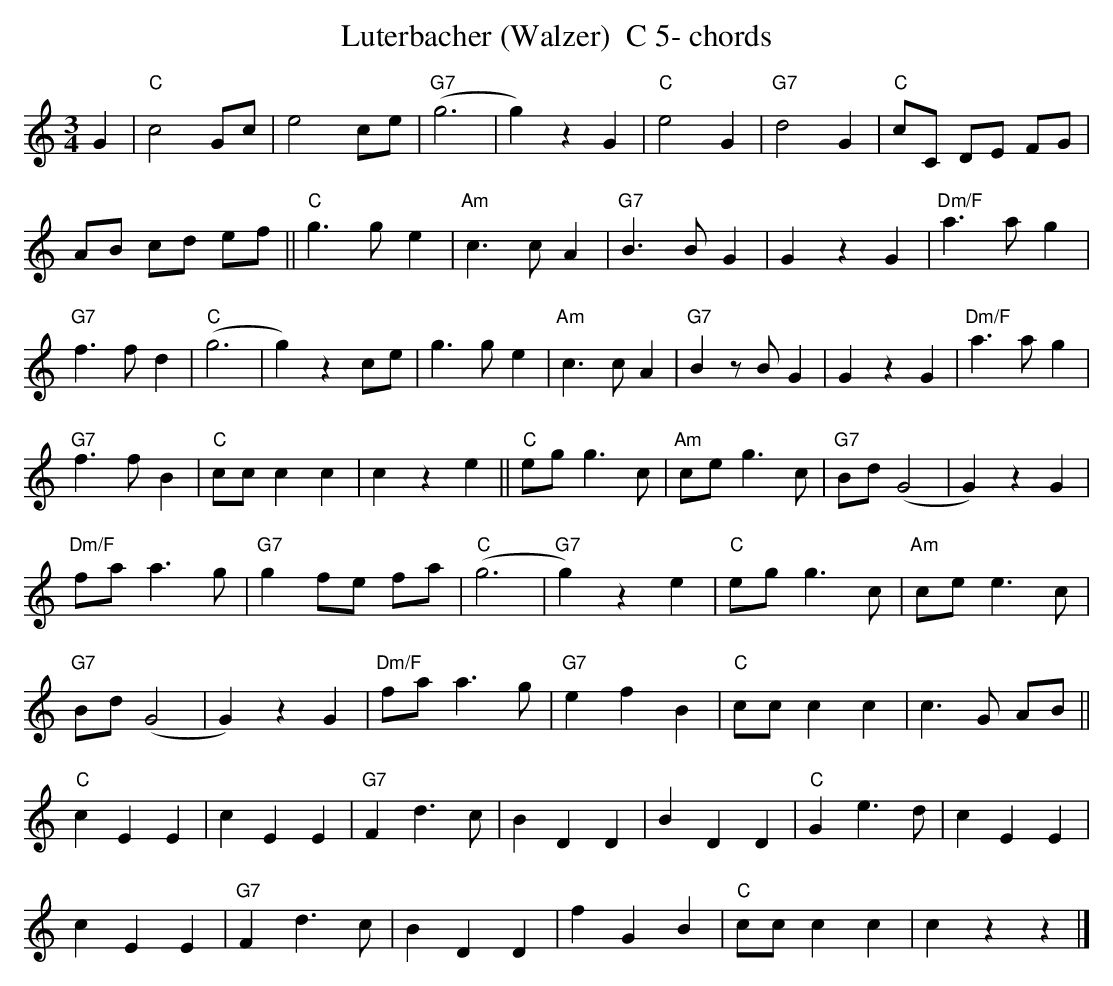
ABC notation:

X:1
T:Luterbacher (Walzer)  C 5- chords
M:3/4
L:1/4
K:Cmaj%%MIDI gchordon
G | "C"c2G/2c/2 | e2c/2e/2 | "G7"(g3 | g)zG | "C"e2G | "G7"d2G | "C"c/2C/2 D/2E/2 F/2G/2 |
A/2B/2 c/2d/2 e/2f/2 || "C"g>ge | "Am"c>cA | "G7"B>BG | GzG | "Dm/F"a>ag |
"G7"f>fd | "C"(g3 | g)zc/2e/2 | g>ge | "Am"c>cA | "G7"Bz/2B/2G | GzG | "Dm/F"a>ag |
"G7"f>fB | "C"c/2c/2cc | cze || "C"e/2g/2 g>c | "Am"c/2e/2g>c | "G7"B/2d/2 (G2 | G)zG |
"Dm/F"f/2a/2 a>g | "G7"gf/2e/2 f/2a/2 | "C"(g3 | "G7"g)ze | "C"e/2g/2 g>c | "Am"c/2e/2 e>c |
"G7"B/2d/2 (G2 | G)zG | "Dm/F"f/2a/2 a>g | "G7"efB | "C"c/2c/2cc | c>G A/2B/2 ||
"C"cEE | cEE | "G7"Fd>c | BDD | BDD | "C"Ge>d | cEE |
cEE | "G7"Fd>c | BDD | fGB | "C"c/2c/2c c | czz |]
